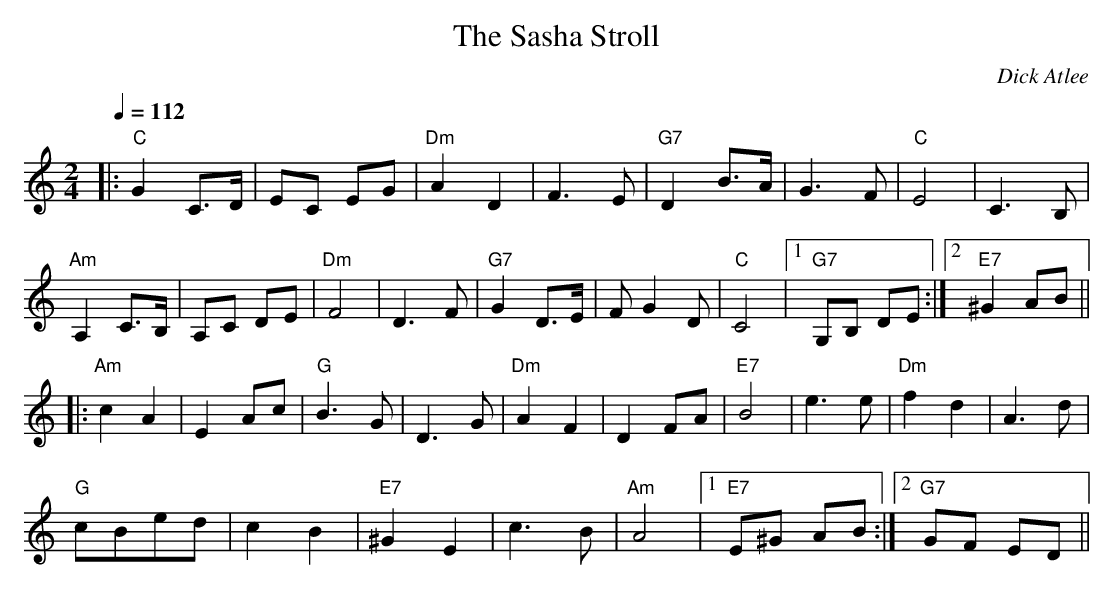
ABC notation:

X:1
T:The Sasha Stroll
M:2/4
L:1/8
Q:1/4=112
C:Dick Atlee
K:C
|: "C" G2 C>D | EC EG | "Dm" A2 D2 | F3 E |
"G7" D2 B>A | G3 F | "C" E4 | C3 B, | !
"Am" A,2 C>B, | A,C DE | "Dm" F4 | D3 F |
 "G7" G2 D>E | F G2 D | "C" C4 | [1 "G7" G,B, DE :|[2 "E7" ^G2 AB ||!
|: "Am" c2 A2 | E2 Ac | "G" B3 G | D3 G | "Dm" A2 F2 | D2 FA |
"E7" B4 | e3 e | "Dm" f2 d2 | A3 d | !
"G" cBed | c2 B2 | "E7" ^G2 E2 | c3 B |
"Am" A4 |[1 "E7" E^G AB :|[2 "G7" GF ED ||
